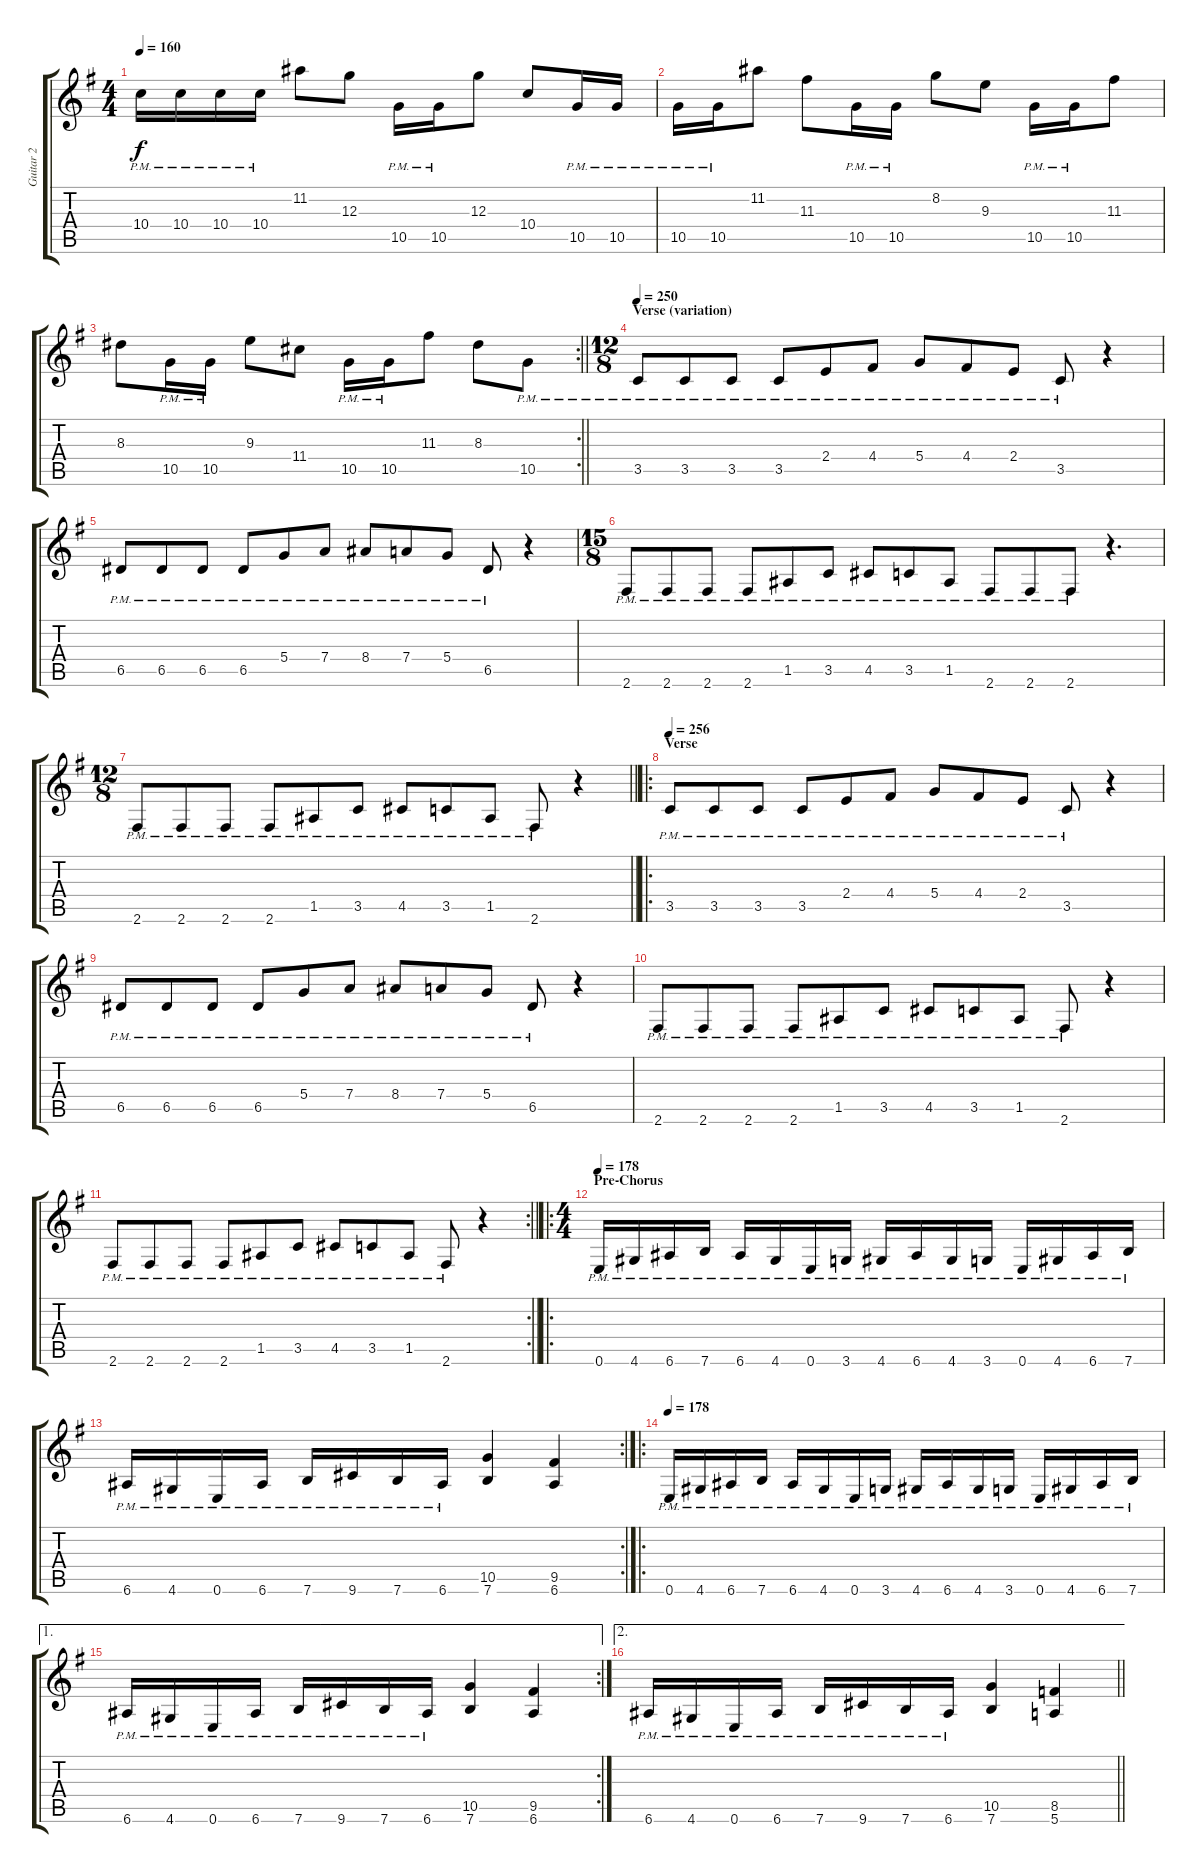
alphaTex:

\track ("Guitar 2" "Guitar 2") {instrument distortionguitar}
\staff {score tabs}
\tuning (E4 B3 G3 D3 A2 E2) {hide}
\ts (4 4)
\tempo 160
\clef g2
\ks eminor
10.4{pm}.16{dy f} 10.4{pm}.16 10.4{pm}.16 10.4{pm}.16 11.2.8 12.3.8 10.5{pm}.16 10.5{pm}.16 12.3.8 10.4.8 10.5{pm}.16 10.5{pm}.16 |
10.5{pm}.16 10.5{pm}.16 11.2.8 11.3.8 10.5{pm}.16 10.5{pm}.16 8.2.8 9.3.8 10.5{pm}.16 10.5{pm}.16 11.3.8 |
\rc 2
\barLineRight lightlight
8.3.8 10.5{pm}.16 10.5{pm}.16 9.3.8 11.4.8 10.5{pm}.16 10.5{pm}.16 11.3.8 8.3.8 10.5{pm}.8 |
\ts (12 8)
\section ("" "Verse (variation)")
\tempo 250
3.5{pm}.8 3.5{pm}.8 3.5{pm}.8 3.5{pm}.8 2.4{pm}.8 4.4{pm}.8 5.4{pm}.8 4.4{pm}.8 2.4{pm}.8 3.5{pm}.8 r.4 |
6.5{pm}.8 6.5{pm}.8 6.5{pm}.8 6.5{pm}.8 5.4{pm}.8 7.4{pm}.8 8.4{pm}.8 7.4{pm}.8 5.4{pm}.8 6.5{pm}.8 r.4 |
\ts (15 8)
2.6{pm}.8 2.6{pm}.8 2.6{pm}.8 2.6{pm}.8 1.5{pm}.8 3.5{pm}.8 4.5{pm}.8 3.5{pm}.8 1.5{pm}.8 2.6{pm}.8 2.6{pm}.8 2.6{pm}.8 r.4{d} |
\ts (12 8)
\barLineRight lightlight
2.6{pm}.8 2.6{pm}.8 2.6{pm}.8 2.6{pm}.8 1.5{pm}.8 3.5{pm}.8 4.5{pm}.8 3.5{pm}.8 1.5{pm}.8 2.6{pm}.8 r.4 |
\ro
\section ("" "Verse")
\tempo 256
3.5{pm}.8 3.5{pm}.8 3.5{pm}.8 3.5{pm}.8 2.4{pm}.8 4.4{pm}.8 5.4{pm}.8 4.4{pm}.8 2.4{pm}.8 3.5{pm}.8 r.4 |
6.5{pm}.8 6.5{pm}.8 6.5{pm}.8 6.5{pm}.8 5.4{pm}.8 7.4{pm}.8 8.4{pm}.8 7.4{pm}.8 5.4{pm}.8 6.5{pm}.8 r.4 |
2.6{pm}.8 2.6{pm}.8 2.6{pm}.8 2.6{pm}.8 1.5{pm}.8 3.5{pm}.8 4.5{pm}.8 3.5{pm}.8 1.5{pm}.8 2.6{pm}.8 r.4 |
\rc 2
\barLineRight lightlight
2.6{pm}.8 2.6{pm}.8 2.6{pm}.8 2.6{pm}.8 1.5{pm}.8 3.5{pm}.8 4.5{pm}.8 3.5{pm}.8 1.5{pm}.8 2.6{pm}.8 r.4 |
\ro
\ts (4 4)
\section ("" "Pre-Chorus")
\tempo 178
0.6{pm}.16 4.6{pm}.16 6.6{pm}.16 7.6{pm}.16 6.6{pm}.16 4.6{pm}.16 0.6{pm}.16 3.6{pm}.16 4.6{pm}.16 6.6{pm}.16 4.6{pm}.16 3.6{pm}.16 0.6{pm}.16 4.6{pm}.16 6.6{pm}.16 7.6{pm}.16 |
\rc 2
6.6{pm}.16 4.6{pm}.16 0.6{pm}.16 6.6{pm}.16 7.6{pm}.16 9.6{pm}.16 7.6{pm}.16 6.6{pm}.16 (10.5 7.6).4 (9.5 6.6).4 |
\ro
\tempo 178
0.6{pm}.16 4.6{pm}.16 6.6{pm}.16 7.6{pm}.16 6.6{pm}.16 4.6{pm}.16 0.6{pm}.16 3.6{pm}.16 4.6{pm}.16 6.6{pm}.16 4.6{pm}.16 3.6{pm}.16 0.6{pm}.16 4.6{pm}.16 6.6{pm}.16 7.6{pm}.16 |
\ae 1
\rc 2
6.6{pm}.16 4.6{pm}.16 0.6{pm}.16 6.6{pm}.16 7.6{pm}.16 9.6{pm}.16 7.6{pm}.16 6.6{pm}.16 (10.5 7.6).4 (9.5 6.6).4 |
\ae 2
\barLineRight lightlight
6.6{pm}.16 4.6{pm}.16 0.6{pm}.16 6.6{pm}.16 7.6{pm}.16 9.6{pm}.16 7.6{pm}.16 6.6{pm}.16 (10.5 7.6).4 (8.5 5.6).4
